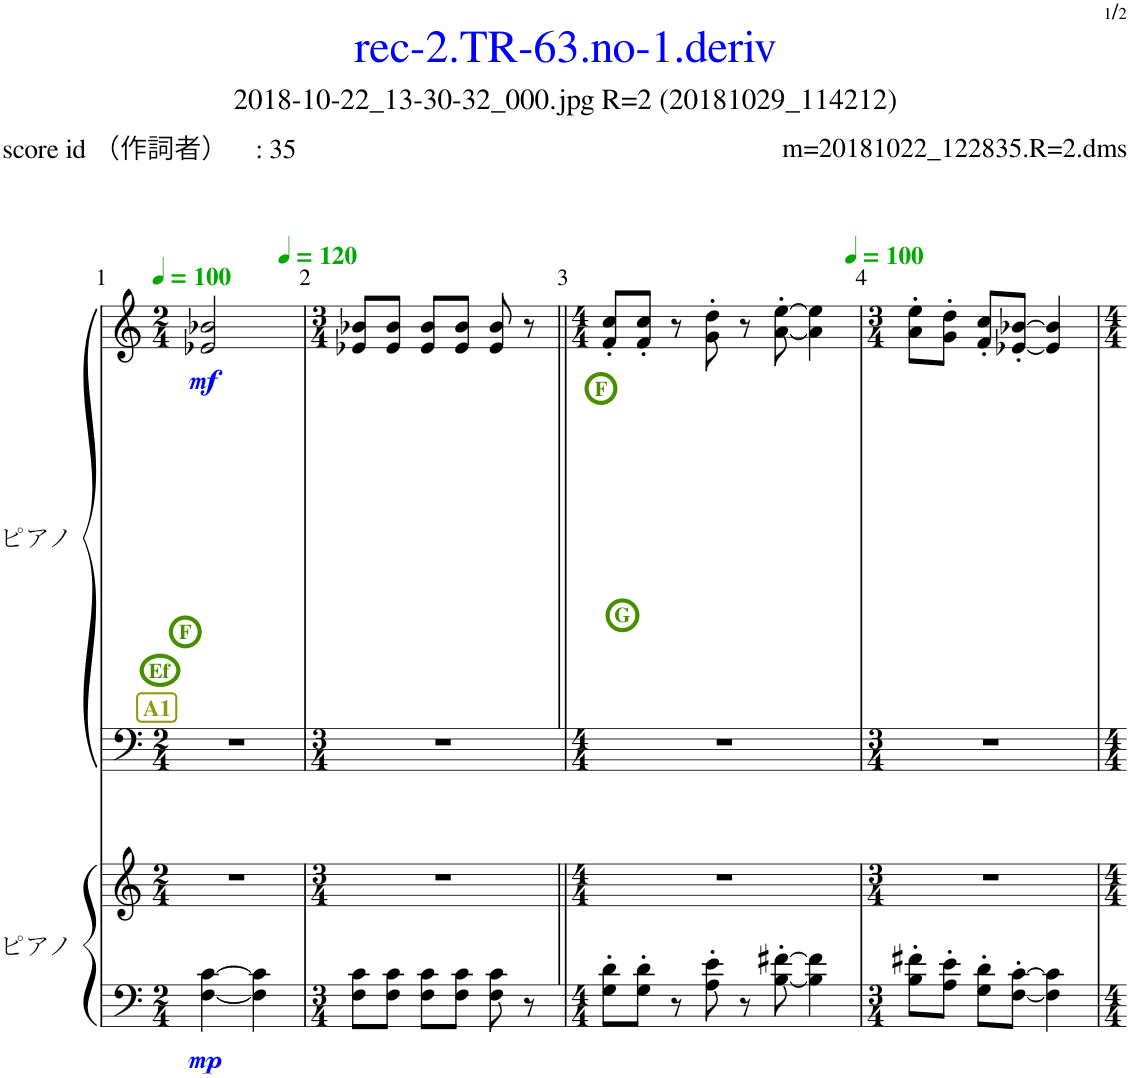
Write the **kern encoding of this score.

**kern	**kern	**dynam	**kern	**kern	**dynam
*part2	*part2	*part2	*part1	*part1	*part1
*staff4	*staff3	*staff3/4	*staff2	*staff1	*staff1/2
*I"ピアノ	*	*	*I"ピアノ	*	*
*clefF4	*clefG2	*	*clefF4	*clefG2	*
*k[]	*k[]	*	*k[]	*k[]	*
*M2/4	*M2/4	*	*M2/4	*M2/4	*
*MM100	*MM100	*	*MM100	*MM100	*
!!LO:REH:place=s1:b:B:cj:color=#91980E:fs=11:t=A1
=1	=1	=1	=1	=1	=1
!	!	!	!	!LO:TX:b:B:color=#478E00:t=F	!
!	!	!	!	!LO:TX:b:B:color=#478E00:t=Ef	!
!	!	!LO:DY:b=2	!	!	!LO:DY:b
[4F\ [4c\	2r	mp	2r	2e-X/ 2b-X/	mf
4F\] 4c\]	.	.	.	.	.
=2	=2	=2	=2	=2	=2
*M3/4	*M3/4	*	*M3/4	*M3/4	*
*	*	*	*	*MM120	*
8F\ 8c\L	2.r	.	2.r	8e-X/ 8b-X/L	.
8F\ 8c\J	.	.	.	8e-/ 8b-/J	.
8F\ 8c\L	.	.	.	8e-/ 8b-/L	.
8F\ 8c\J	.	.	.	8e-/ 8b-/J	.
8F\ 8c\	.	.	.	8e-/ 8b-/	.
8r	.	.	.	8r	.
=3||	=3||	=3||	=3||	=3||	=3||
*M4/4	*M4/4	*	*M4/4	*M4/4	*
!	!	!	!	!LO:TX:b:B:color=#478E00:t=F	!
!	!	!	!	!LO:TX:b:B:color=#478E00:t=G	!
8G\' 8d\'L	1r	.	1r	8f/' 8cc/'L	.
8G\' 8d\'J	.	.	.	8f/' 8cc/'J	.
8r	.	.	.	8r	.
8A\' 8e\'	.	.	.	8g\' 8dd\'	.
8r	.	.	.	8r	.
[8B\' [8f#X\'	.	.	.	[8a\' [8ee\'	.
4B\] 4f#\]	.	.	.	4a\] 4ee\]	.
=4	=4	=4	=4	=4	=4
*M3/4	*M3/4	*	*M3/4	*M3/4	*
*	*	*	*	*MM100	*
8B\' 8f#X\'L	2.r	.	2.r	8a\' 8ee\'L	.
8A\' 8e\'J	.	.	.	8g\' 8dd\'J	.
8G\' 8d\'L	.	.	.	8f/' 8cc/'L	.
[8F\' [8c\'J	.	.	.	[8e-X/' [8b-X/'J	.
4F\] 4c\]	.	.	.	4e-/] 4b-/]	.
=	=	=	=	=	=
*-	*-	*-	*-	*-	*-
